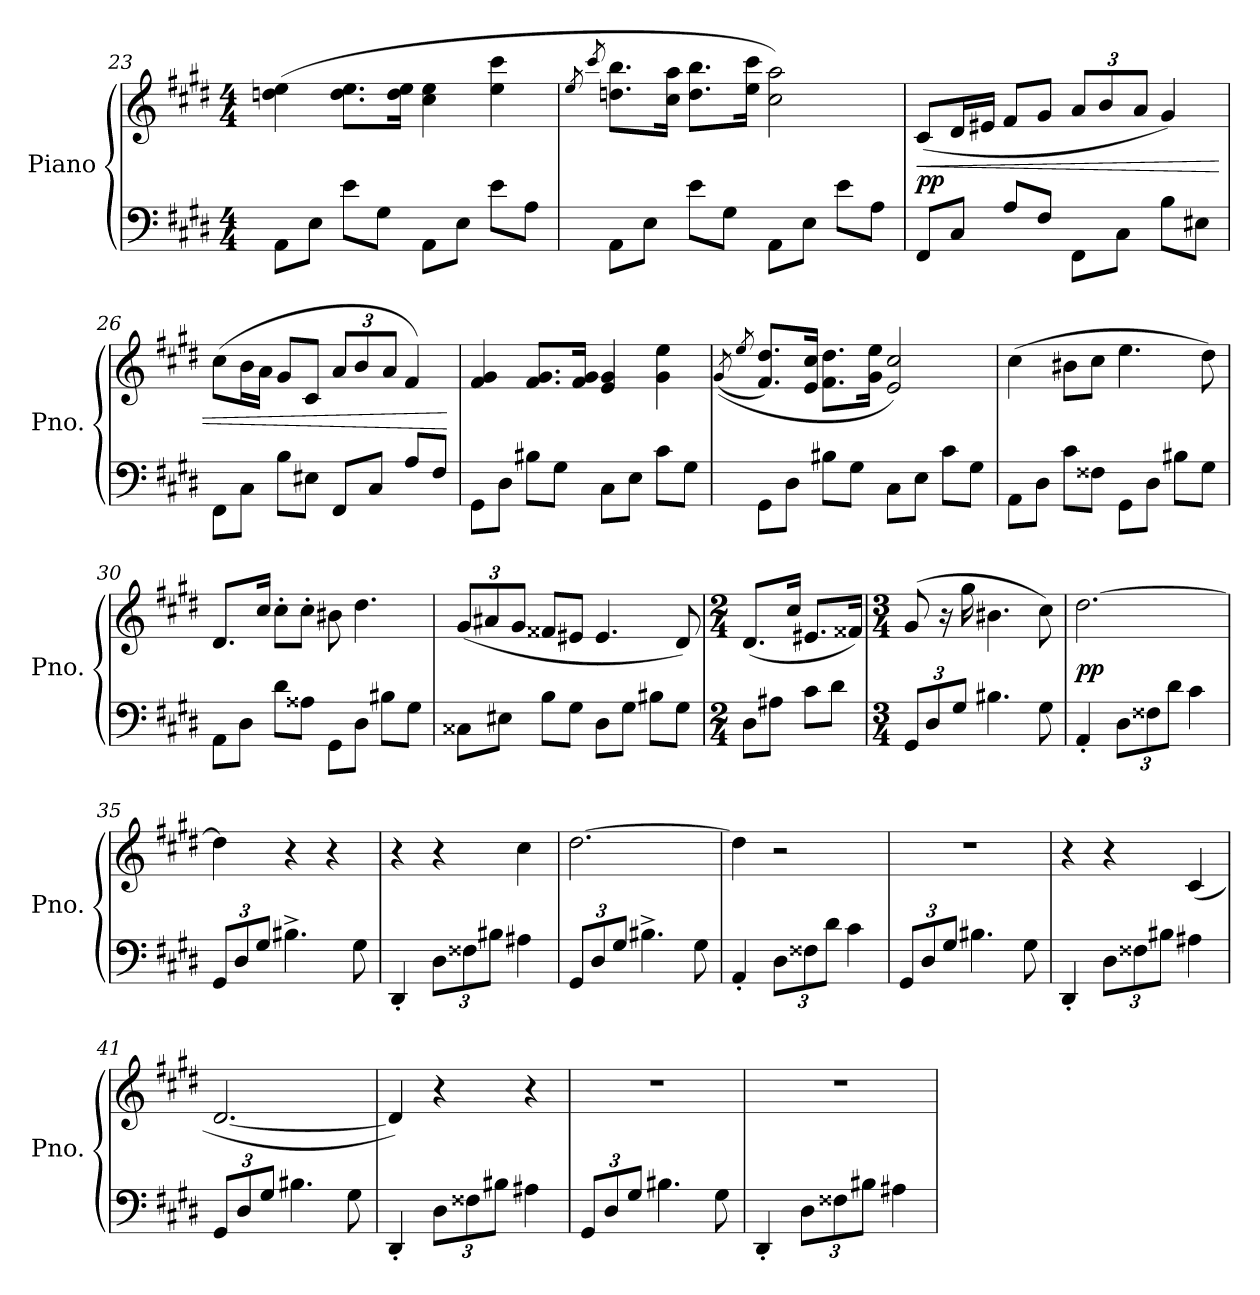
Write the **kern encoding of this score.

**kern	**kern	**dynam
*part1	*part1	*part1
*staff2	*staff1	*staff1/2
*I"Piano	*	*
*I'Pno.	*	*
*clefF4	*clefG2	*
*k[f#c#g#d#]	*k[f#c#g#d#]	*
*M4/4	*M4/4	*
=23	=23	=23
8AA\L	(4ee\ 4dd\	.
8E\J	.	.
8e\L	8.ee\ 8.dd\L	.
8G#\J	.	.
.	16ee\ 16dd\Jk	.
8AA\L	4ee\ 4cc#\	.
8E\J	.	.
8e\L	4ccc#\ 4ee\	.
8A\J	.	.
=24	=24	=24
.	8qee/	.
.	8qccc#/	.
8AA\L	8.bb\ 8.dd\L	.
8E\J	.	.
.	16aa\ 16cc#\Jk	.
8e\L	8.bb\ 8.dd\L	.
8G#\J	.	.
.	16ccc#\ 16ee\Jk	.
8AA\L	2aa\ 2cc#\)	.
8E\J	.	.
8e\L	.	.
8A\J	.	.
=25	=25	=25
!	!	!LO:HP:b
8FF#/L	(8c#/L	< pp
8C#/J	16d#/L	.
.	16e#/JJ	.
8A/L	8f#/L	.
8F#/J	8g#/J	.
8FF#\L	12a/L	.
.	12b/	.
8C#\J	.	.
.	12a/J	.
8B\L	4g#/)	.
8E#\J	.	.
!!LO:LB:g=z
=26	=26	=26
8FF#\L	((8cc#\L	.
8C#\J	16b\L	.
.	16a\JJ	.
8B\L	8g#/L	.
8E#\J)	8c#/J	.
8FF#/L	12a/L	.
.	12b/	.
8C#/J	.	.
.	12a/J	.
8A/L	4f#/)	.
8F#/J	.	.
.	.	[
=27	=27	=27
8GG#\L	4g#/ 4f#/	mf mf
8D#\J	.	.
8B#\L	8.g#/ 8.f#/L	.
8G#\J	.	.
.	16g#/ 16f#/Jk	.
8C#\L	4g#/ 4e/	.
8E\J	.	.
8c#\L	(4ee\ 4g#\	.
8G#\J	.	.
=28	=28	=28
.	((8qg#/	.
.	8qee/	.
8GG#\L	8.dd#/ 8.f#/L)	.
8D#\J	.	.
.	16cc#/ 16e/Jk	.
8B#\L	8.dd#\ 8.f#\L	.
8G#\J	.	.
.	16ee\ 16g#\Jk	.
8C#\L	2cc#/ 2e/)	.
8E\J	.	.
8c#\L	.	.
8G#\J	.	.
=29	=29	=29
8AA\L	((4cc#\	.
8D#\J	.	.
8c#\L	8b#\L	.
8F##\J)	8cc#\J	.
8GG#\L	4.ee\	.
8D#\J	.	.
8B#\L	.	.
8G#\J	8dd#\)	.
!!LO:LB:g=z
=30	=30	=30
8AA\L	8.d#/L	.
8D#\J	.	.
.	16cc#/Jk	.
8d#\L	8cc#'\L	.
8A##\J	8cc#'\J	.
8GG#\L	8b#\	.
8D#\J	(4.dd#\	.
8B#\L	.	.
8G#\J	.	.
=31	=31	=31
8C##\L	(12g#/L	.
.	12a#/	.
8E#\J	.	.
.	12g#/J	.
8B\L	8f##/L	.
8G#\J	8e#/J	.
8D#\L	4.e#/	.
8G#\J	.	.
8B#\L	.	.
8G#\J	8d#/)	.
=32	=32	=32
*M2/4	*M2/4	*
8D#\L	(8.d#/L	.
8A#\J	.	.
.	16cc#/Jk	.
8c#\L	8.e#/L	.
8d#\J	.	.
.	16f##/Jk)	.
=33	=33	=33
*M3/4	*M3/4	*
12GG#/L	(8g#/	.
12D#/	.	.
.	16r	.
12G#/J	.	.
.	16gg#\	.
4.B#\	4.b#\	.
8G#\	8cc#\)	.
=34	=34	=34
4AA'/	[2.dd#\	p p
12D#\L	.	.
12F##\	.	.
12d#\J	.	.
4c#\	.	.
!!LO:LB:g=z
=35	=35	=35
12GG#/L	4dd#\]	.
12D#/	.	.
12G#/J	.	.
4.B#^\	4r	.
.	4r	.
8G#\	.	.
=36	=36	=36
4DD#'/	4r	.
12D#\L	4r	.
12F##\	.	.
12B#\J	.	.
4A#\)	(4cc#\	.
=37	=37	=37
12GG#/L	[2.dd#\	.
12D#/	.	.
12G#/J	.	.
4.B#^\	.	.
8G#\	.	.
=38	=38	=38
4AA'/	(4dd#\]	.
12D#\L	2r	.
12F##\	.	.
12d#\J	.	.
4c#\	.	.
=39	=39	=39
12GG#/L	2.r	.
12D#/	.	.
12G#/J	.	.
4.B#\	.	.
8G#\	.	.
=40	=40	=40
4DD#'/	4r	.
12D#\L	4r	.
12F##\	.	.
12B#\J	.	.
4A#\	(4c#/	.
!!LO:LB:g=z
=41	=41	=41
12GG#/L	[2.d#/	.
12D#/	.	.
12G#/J	.	.
4.B#\	.	.
8G#\	.	.
=42	=42	=42
4DD#'/	4d#/])	.
12D#\L	4r	.
12F##\	.	.
12B#\J	.	.
4A#\	4r	.
=43	=43	=43
12GG#/L	2.r	.
12D#/	.	.
12G#/J	.	.
4.B#\	.	.
8G#\	.	.
=44	=44	=44
4DD#'/	2.r	.
12D#\L	.	.
12F##\	.	.
12B#\J	.	.
4A#\	.	.
=	=	=
*-	*-	*-
